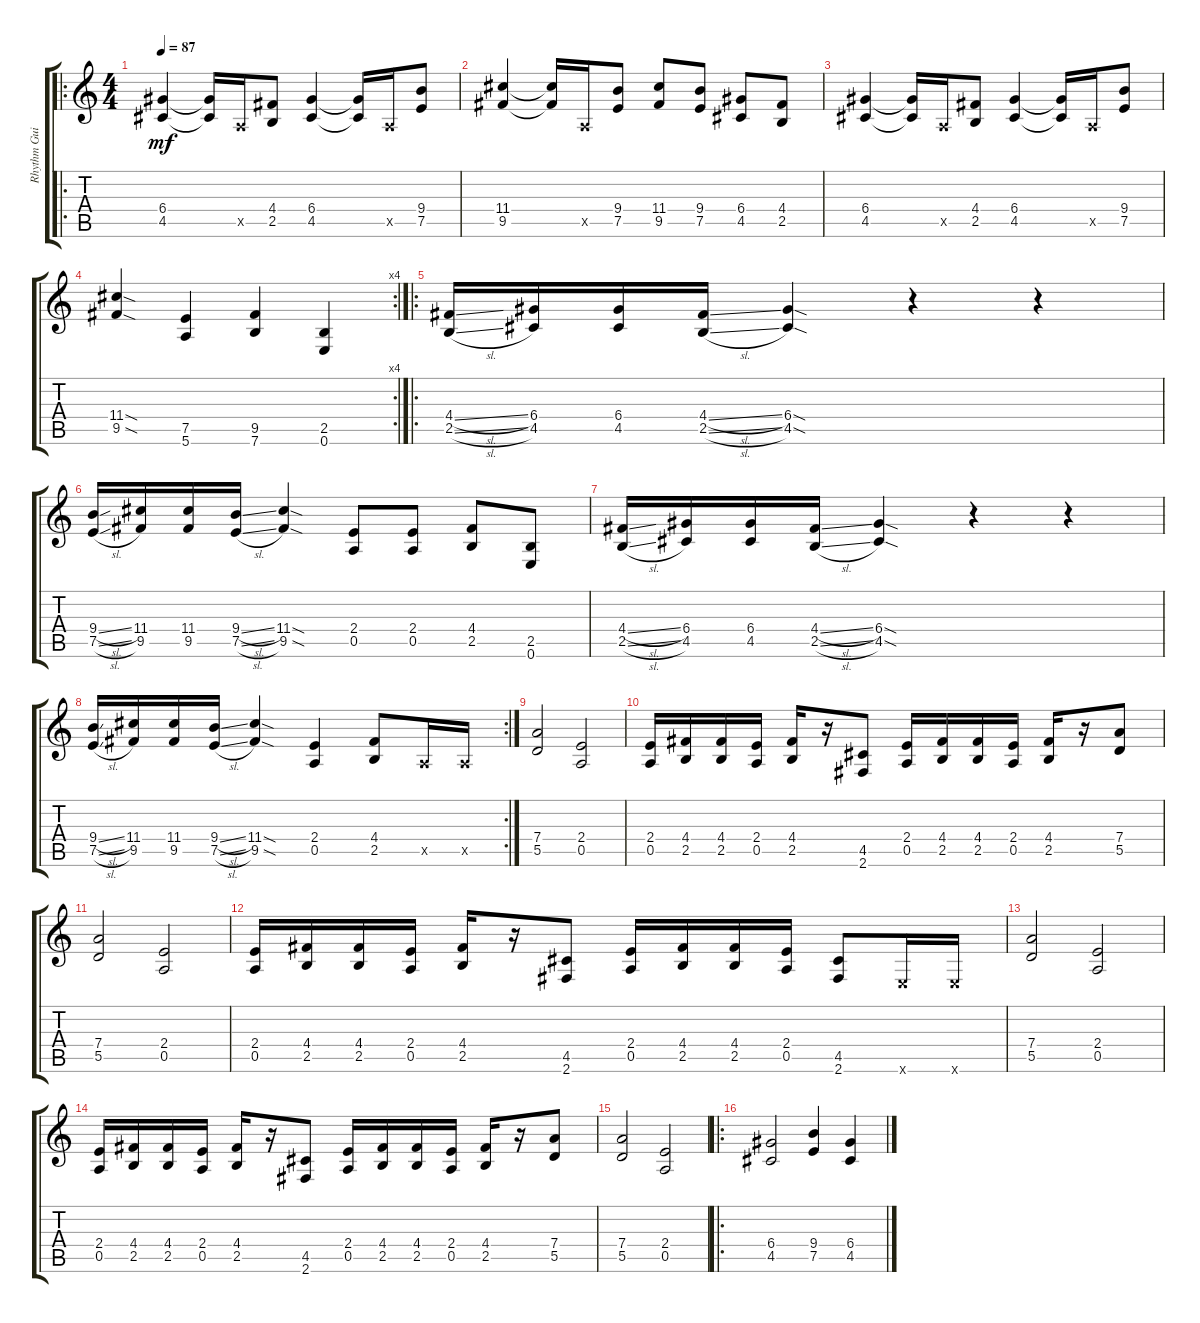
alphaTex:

\track ("Rhythm Guitar" "Rhythm Gui") {instrument distortionguitar}
\staff {score tabs}
\tuning (E4 B3 G3 D3 A2 E2) {hide}
\ro
\ts (4 4)
\tempo 87
\clef g2
\ks c
(6.4 4.5).4{dy mf instrument distortionguitar} (6.4{t} 4.5{t}).16 0.5{x}.16 (4.4 2.5).8 (6.4 4.5).4 (6.4{t} 4.5{t}).16 0.5{x}.16 (9.4 7.5).8 |
(11.4 9.5).4 (11.4{t} 9.5{t}).16 0.5{x}.16 (9.4 7.5).8 (11.4 9.5).8 (9.4 7.5).8 (6.4 4.5).8 (4.4 2.5).8 |
(6.4 4.5).4 (6.4{t} 4.5{t}).16 0.5{x}.16 (4.4 2.5).8 (6.4 4.5).4 (6.4{t} 4.5{t}).16 0.5{x}.16 (9.4 7.5).8 |
\rc 4
(11.4{sod} 9.5{sod}).4 (7.5 5.6).4 (9.5 7.6).4 (2.5 0.6).4 |
\ro
(4.4{sl} 2.5{sl}).16 (6.4 4.5).16 (6.4 4.5).16 (4.4{sl} 2.5{sl}).16 (6.4{sod} 4.5{sod}).4 r.4 r.4 |
(9.4{sl} 7.5{sl}).16 (11.4 9.5).16 (11.4 9.5).16 (9.4{sl} 7.5{sl}).16 (11.4{sod} 9.5{sod}).4 (2.4 0.5).8 (2.4 0.5).8 (4.4 2.5).8 (2.5 0.6).8 |
(4.4{sl} 2.5{sl}).16 (6.4 4.5).16 (6.4 4.5).16 (4.4{sl} 2.5{sl}).16 (6.4{sod} 4.5{sod}).4 r.4 r.4 |
\rc 2
(9.4{sl} 7.5{sl}).16 (11.4 9.5).16 (11.4 9.5).16 (9.4{sl} 7.5{sl}).16 (11.4{sod} 9.5{sod}).4 (2.4 0.5).4 (4.4 2.5).8 0.5{x}.16 0.5{x}.16 |
(7.4 5.5).2 (2.4 0.5).2 |
(2.4 0.5).16 (4.4 2.5).16 (4.4 2.5).16 (2.4 0.5).16 (4.4 2.5).16 r.16 (4.5 2.6).8 (2.4 0.5).16 (4.4 2.5).16 (4.4 2.5).16 (2.4 0.5).16 (4.4 2.5).16 r.16 (7.4 5.5).8 |
(7.4 5.5).2 (2.4 0.5).2 |
(2.4 0.5).16 (4.4 2.5).16 (4.4 2.5).16 (2.4 0.5).16 (4.4 2.5).16 r.16 (4.5 2.6).8 (2.4 0.5).16 (4.4 2.5).16 (4.4 2.5).16 (2.4 0.5).16 (4.5 2.6).8 0.6{x}.16 0.6{x}.16 |
(7.4 5.5).2 (2.4 0.5).2 |
(2.4 0.5).16 (4.4 2.5).16 (4.4 2.5).16 (2.4 0.5).16 (4.4 2.5).16 r.16 (4.5 2.6).8 (2.4 0.5).16 (4.4 2.5).16 (4.4 2.5).16 (2.4 0.5).16 (4.4 2.5).16 r.16 (7.4 5.5).8 |
(7.4 5.5).2 (2.4 0.5).2 |
\ro
(6.4 4.5).2 (9.4 7.5).4 (6.4 4.5).4
